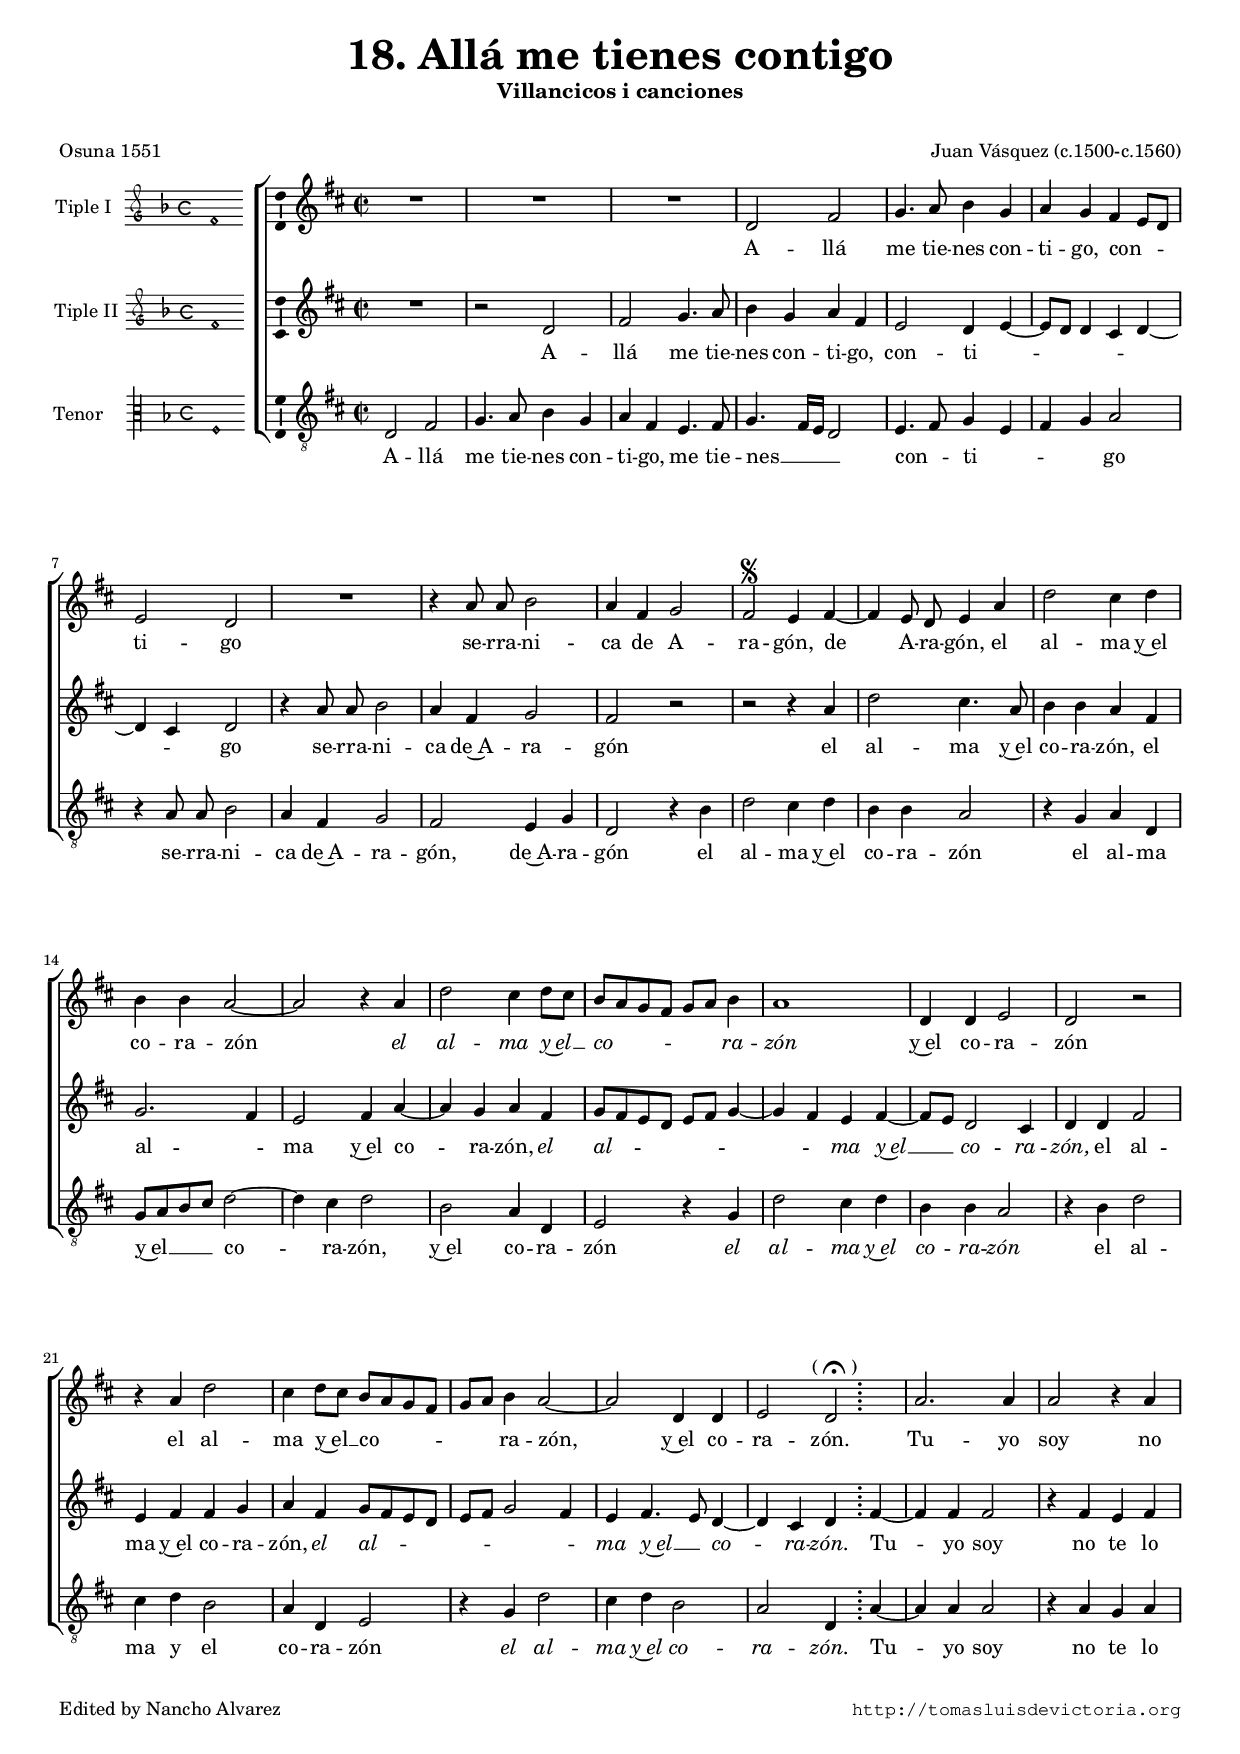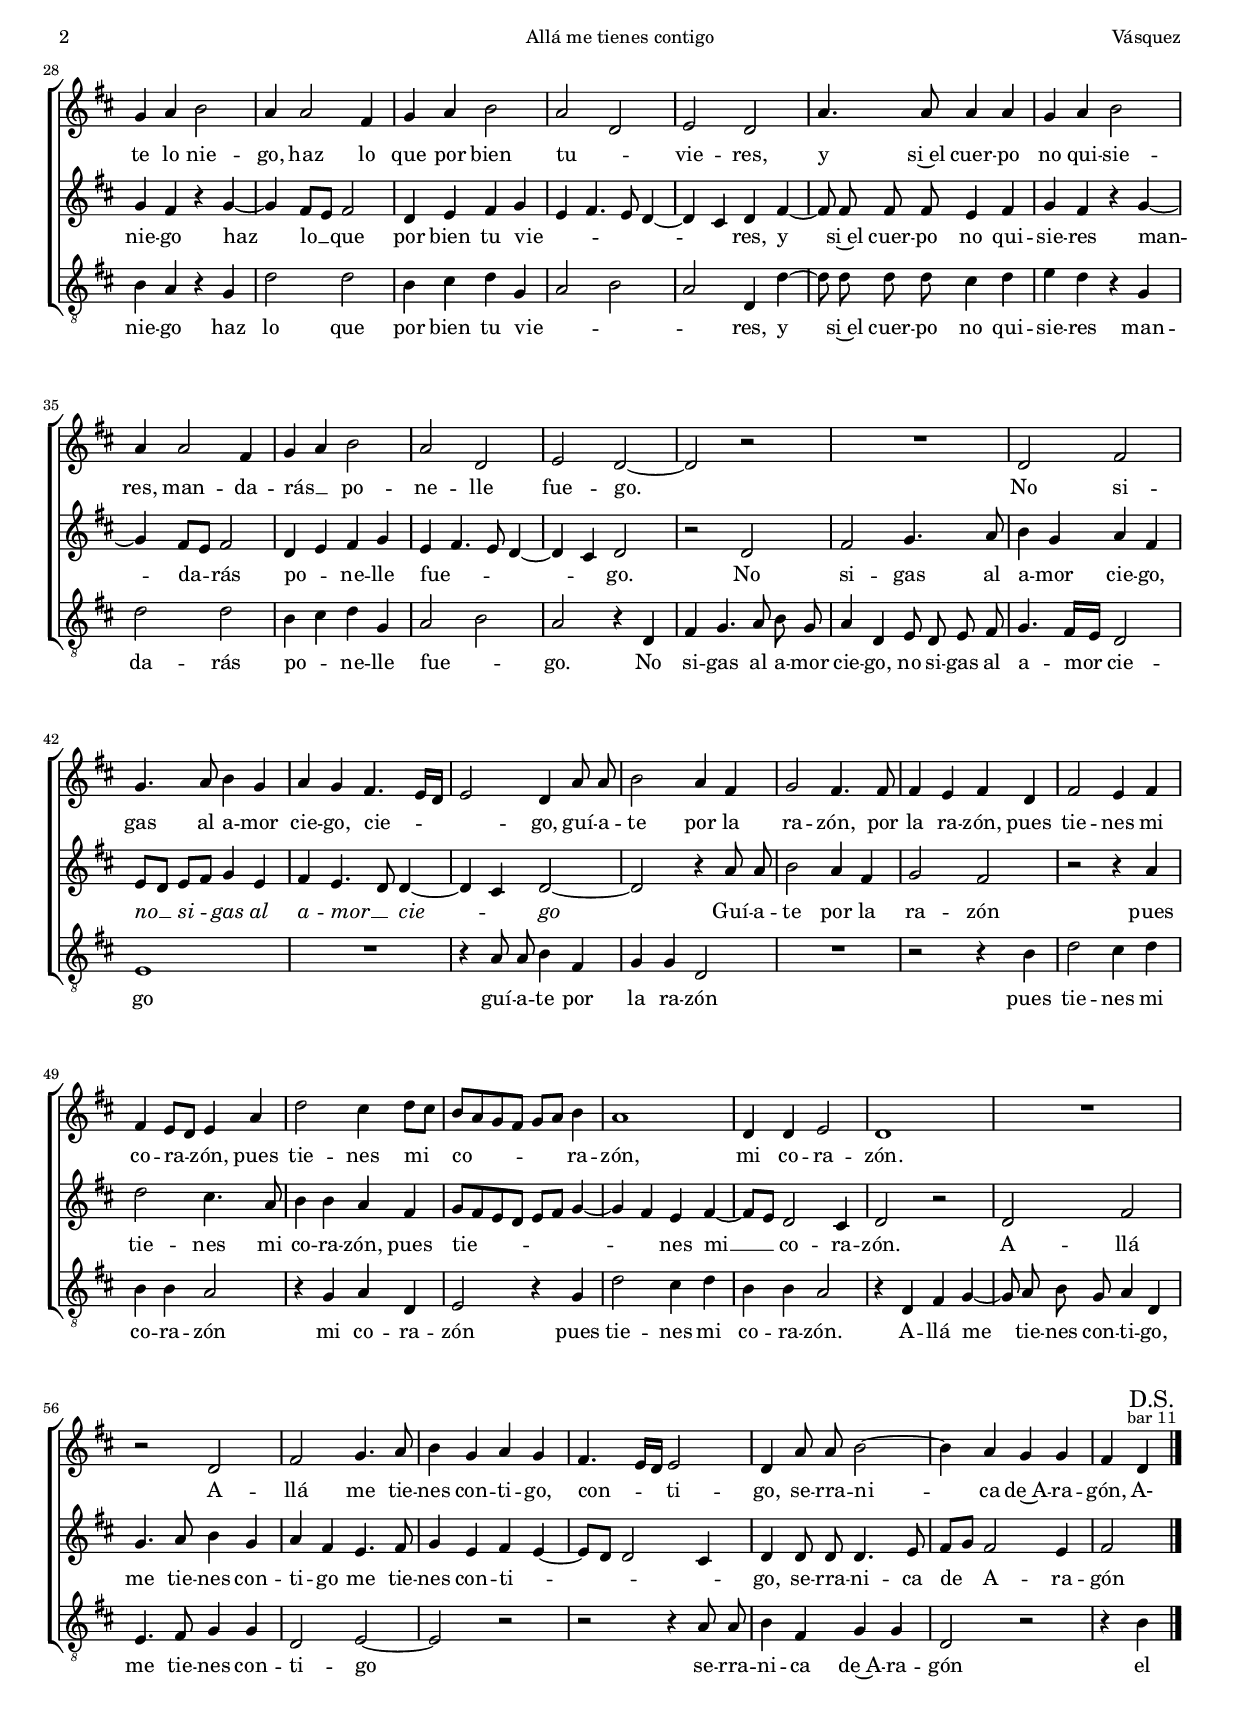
\version "2.18.0"

#(set-default-paper-size "a4")
#(set-global-staff-size 16.2)
#(ly:set-option 'point-and-click #f)
%mobile -s16.5 -i3.4

italicas=\override LyricText.font-shape = #'italic
rectas=\override LyricText.font-shape = #'upright
ss=\once \set suggestAccidentals = ##t
incipitwidth = 20
mtempo={\tempo 4 = 100}
mtempob={\tempo 4 = 50}

htitle="Allá me tienes contigo"
hcomposer="Vásquez"

\header {
	title=\markup{\fontsize #3 "18. Allá me tienes contigo"}
	subtitle="Villancicos i canciones"
	subsubtitle=\markup{\null \vspace #1 }
	composer="Juan Vásquez (c.1500-c.1560)"
        pdfauthor=\composer
	%opus="(-)"
	poet=\markup{"Osuna 1551"} % Villancicos i canciones de Iuan Vasquez a tres y a cuatro. Impreso por Juan de León
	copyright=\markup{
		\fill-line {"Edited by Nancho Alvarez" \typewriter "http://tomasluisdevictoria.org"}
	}
%	tagline=""
}

global={\key f \major \time 2/2 \skip 1*61 \skip 2
	\bar "|."
}


cantus=\relative c'{
	R1*3
	f2 a
	bes4. c8 d4 bes
	c bes a g8[ f]
	g2 f
	R1
	r4 c'8 c d2
	c4 a bes2
	s4*0^\segno
	a2 g4 a ~
	a4 g8 f g4 c
	f2 e4 f
	d d c2 ~
	c r4 c
	f2 e4 f8[ e]
	d[ c bes a] bes[ c] d4
	c1
	f,4 f g2
	f2 r
	r4 c' f2
	e4 f8[ e] d[ c bes a]
	bes[ c] d4 c2 ~
	c f,4 f
	g2 
	\once \override Score.TextScript X-offset = #-1.5
	f^\markup{"(" \musicglyph #"scripts.ufermata" ")" }
	c'2. c4
	c2 r4 c
	bes c d2
	c4 c2 a4
	bes c d2
	c f,
	g2 f
	c'4. c8 c4 c
	bes c d2
	c4 c2 a4
	bes c d2
	c f,
	g f ~
	f r
	R1
	f2 a
	bes4. c8 d4 bes
	c4 bes a4. g16[ f]
	g2 f4 c'8 c
	d2 c4 a
	bes2 a4. a8
	a4 g a f
	a2 g4 a
	a4 g8[ f] g4 c
	f2 e4 f8[ e]
	d8[ c bes a] bes8[ c] d4
	c1 
	f,4 f g2
	f1
	R1
	r2 f
	a2 bes4. c8
	d4 bes c bes
	a4. g16[ f] g2
	f4 c'8 c d2 ~
	d4 c4 bes4 bes
	a f
	\once \override Score.RehearsalMark.self-alignment-X = #right
	\mark \markup{\center-column{"D.S." \fontsize #-3 "bar 11" }}
}

tenor=\relative c'{
	R1
	r2 f
	a bes4. c8
	d4 bes c a
	g2 f4 g ~
	g8[ f] f4 e f ~
	f e f2
	r4 c'8 c d2
	c4 a bes2
	a2 r
	r r4 c
	f2 e4. c8
	d4 d c a
	bes2. a4
	g2 a4 c ~
	c4 bes c a
	bes8[ a g f] g[ a] bes4 ~
	bes a g a ~
	a8[ g] f2 e4
	f4 f a2
	g4 a a bes
	c a bes8[ a g f]
	g8[ a] bes2 a4
	g4 a4. g8 f4 ~
	f e 
	  f
	  \bar ";"
	  a4 ~
	a a a2
	r4 a g a
	bes a r4 bes ~
	bes4 a8[ g] a2
	f4 g a bes
	g a4. g8 f4 ~
	f4 e f a ~
	a8 a a a g4 a
	bes a r4 bes ~
	bes4 a8[ g] a2
	f4 g a bes
	g a4. g8 f4 ~
	f e f2
	r2 f
	a2 bes4. c8
	d4 bes c a
	g8[ f] g[ a] bes4 g
	a4 g4. f8 f4 ~
	f e f2 ~
	f r4 c'8 c
	d2 c4 a
	bes2 a
	r2 r4 c
	f2 e4. c8
	d4 d c a
	bes8[ a g f] g[ a] bes4 ~
	bes4 a g a ~
	a8[ g] f2 e4
	f2 r
	f2 a
	bes4. c8 d4 bes
	c a g4. a8
	bes4 g a g ~
	g8[ f] f2 e4
	f4 f8 f f4. g8
	a8[ bes] a2 g4
	a2
}

bassus=\relative c{
	f2 a
	bes4. c8 d4 bes
	c4 a g4. a8
	bes4. a16[ g] f2
	g4. a8 bes4 g
	a4 bes c2
	r4 c8 c d2
	c4 a bes2
	a g4 bes
	f2 r4 d'
	f2 e4 f
	d4 d c2
	r4 bes c f,
	bes8[ c d e] f2 ~
	f4 e f2
	d2 c4 f,
	g2 r4 bes 
	f'2 e4 f
	d d c2
	r4 d f2
	e4 f d2
	c4 f, g2
	r4 bes f'2
	e4 f d2
	c f,4 c' ~
	c4 c c2
	r4 c bes c
	d4 c r4 bes
	f'2 f
	d4 e f bes,
	c2 d
	c f,4 f' ~
	f8 f f f e4 f
	g f r4 bes,
	f'2 f
	d4 e f bes,
	c2 d
	c r4 f,
	a4 bes4. c8 d bes
	c4 f, g8 f g a
	bes4. a16[ g] f2
	g1
	R1
	r4 c8 c d4 a
	bes bes f2
	R1
	r2 r4 d'
	f2 e4 f
	d d c2
	r4 bes c f,
	g2 r4 bes
	f'2 e4 f
	d d c2
	r4 f, a bes ~
	bes8 c d bes c4 f,
	g4. a8 bes4 bes
	f2 g2 ~
	g r
	r r4 c8 c 
	d4 a bes bes
	f2 r
	r4 d' 
	
}

textocantus=\lyricmode{
A -- llá me tie -- nes con -- ti -- go,
con -- _ ti -- go
se -- rra -- ni -- ca de A -- ra -- gón,
de A -- ra -- gón,
el al -- ma y~el co -- ra -- zón
\italicas
el al -- ma y~el __ co -- _ ra -- zón
\rectas
y~el co -- ra -- zón
el al -- ma y~el __ co -- _ ra -- zón,
y~el co -- ra -- zón.
Tu -- yo soy no te lo nie -- go,
haz lo que por bien tu -- _ vie -- res,
y si~el cuer -- po no qui -- sie -- res,
man -- da -- rás __ _ po -- ne -- lle fue -- go.
No si -- gas al a -- mor cie -- go,
cie -- _ _ go,
guí -- a -- te por la ra -- zón,
por la ra -- zón,
pues tie -- nes mi co -- ra -- zón,
pues tie -- nes mi co -- _ ra -- zón,
mi co -- ra -- zón.
A -- llá me tie -- nes con -- ti -- go,
con -- _ ti -- go,
se -- rra -- ni -- ca
de~A -- ra -- gón, A-
}

textotenor=\lyricmode{
A -- llá me tie -- nes con -- ti -- go,
con -- ti -- _ _ _ _ _ go
se -- rra -- ni -- ca de~A -- ra -- gón
el al -- ma y~el co -- ra -- zón,
el al -- _ ma y~el co -- ra -- zón,
\italicas
el al -- _ _ _ ma y~el __ co -- ra -- zón,
\rectas
el al -- ma y~el co -- ra -- zón,
\italicas
el al -- _ _ _ ma y~el __ _ co -- ra -- zón.
\rectas
Tu -- yo soy no te lo nie -- go
haz lo __ que por bien tu vie -- _ _ _ _ _ res,
y si~el cuer -- po no qui -- sie -- res
man -- da -- rás po -- _ ne -- lle fue -- _ _ _ _ go.
No si -- gas al a -- mor cie -- go,
\italicas
no __ si -- gas al a -- mor __ _ cie -- _ go
\rectas
Guí -- a -- te por la ra -- zón
pues tie -- nes mi co -- ra -- zón,
pues tie -- _ _ _ nes mi __ co -- ra -- zón.
A -- llá me tie -- nes con -- ti -- go
me tie -- nes con -- ti -- _ _ _ go,
se -- rra -- ni -- ca de A -- ra -- gón
}

textobassus=\lyricmode{
A -- llá me tie -- nes con -- ti -- go,
me tie -- nes __ _ _ con -- _ ti -- _ _ _ go
se -- rra -- ni -- ca de~A -- ra -- gón,
de~A -- ra -- gón
el al -- ma y~el co -- ra -- zón
el al -- ma y~el __ co -- ra -- zón,
y~el co -- ra -- zón
\italicas
el al -- ma y~el co -- ra -- zón
\rectas
el al -- ma y el co -- ra -- zón
\italicas
el al -- ma y~el co -- ra -- zón.
\rectas
Tu -- yo soy no te lo nie -- go
haz lo que por bien tu vie -- _ _ _ res,
y si~el cuer -- po no qui -- sie -- res
man -- da -- rás po -- _ ne -- lle fue -- _ go.
No si -- gas al a -- mor cie -- go,
no si -- gas al a -- mor cie -- go
guí -- a -- te por la ra -- zón
pues tie -- nes mi co -- ra -- zón
mi co -- ra -- zón
pues tie -- nes mi co -- ra -- zón.
A -- llá me tie -- nes con -- ti -- go,
me tie -- nes con -- ti -- go
se -- rra -- ni -- ca de~A -- ra -- gón
el
}


incipitcantus=\markup{
	\score{
		{ 
		\set Staff.instrumentName="Tiple I  "
		\override NoteHead.style = #'neomensural
		\override Staff.TimeSignature.style = #'neomensural
		\cadenzaOn 
		\clef "petrucci-g"
		\key f \major
		\time 4/4
                f'1
		} 

	\layout { line-width=\incipitwidth indent = 0 }
	}
}

incipittenor=\markup{
	\score{
		{ 
		\set Staff.instrumentName="Tiple II " % tenor
		\override NoteHead.style = #'neomensural 
		\override Staff.TimeSignature.style = #'neomensural
		\cadenzaOn 
		\clef "petrucci-g"
		\key f \major
		\time 4/4
                f'1
		} 
	\layout { line-width=\incipitwidth indent=0 }
	}
}

incipitbassus=\markup{
	\score{
		{ 
		\set Staff.instrumentName="Tenor    " % Baxo
		\override NoteHead.style = #'neomensural
		\override Staff.TimeSignature.style = #'neomensural
		\cadenzaOn 
		\clef "petrucci-c3"
		\key f \major
		\time 4/4
                f1
		} 
	\layout { line-width=\incipitwidth indent = 0 }
	}
}

%\layout {
%       \context {\Voice
%               \remove Ligature_bracket_engraver
%               \consists Mensural_ligature_engraver
%       }
%       line-width=\incipitwidth
%       indent = 0
%}

\score {\transpose f d {
\new ChoirStaff<<

	\new Staff <<\global
	\new Voice="v1" {
		\set Staff.instrumentName=\incipitcantus
		\clef "treble"
		\cantus }
	\new Lyrics \lyricsto "v1" {\textocantus }
	>>
	
	\new Staff <<\global
	\new Voice="v3" {
		\set Staff.instrumentName=\incipittenor
		\clef "treble"
		\tenor }
	\new Lyrics \lyricsto "v3" {\textotenor }
	>>

	\new Staff <<\global
	\new Voice="v4" {
		\set Staff.instrumentName=\incipitbassus
		\clef "G_8"
		\bassus }
	\new Lyrics \lyricsto "v4" {\textobassus }
	>>
	
>>

	} % transpose

\layout{ 
	\context {\Lyrics 
		\override VerticalAxisGroup.staff-affinity = #UP
		\override VerticalAxisGroup.nonstaff-relatedstaff-spacing =
			#'((basic-distance . 0) (minimum-distance . 0) (padding . 1))
		\override LyricText.font-size = #1.2
		\override LyricHyphen.minimum-distance = #0.5
	}
	\context {\Score 
		tempoHideNote = ##t
		\override BarNumber.padding = #2 
	}
	\context {\Voice 
		%melismaBusyProperties = #'()
		autoBeaming = ##f
	}
	\context {\Staff 
                %\RemoveEmptyStaves
                %\override VerticalAxisGroup.remove-first = ##t
		\override VerticalAxisGroup.staff-staff-spacing =
			#'((basic-distance . 11) (minimum-distance . 0) (padding . 1))
		\consists Ambitus_engraver 
		\override LigatureBracket.padding = #1
	}
}

%\midi { \mtempo }

}


\paper{
	evenHeaderMarkup=\markup  \fill-line { \fromproperty #'page:page-number-string \htitle \hcomposer }
	oddHeaderMarkup= \markup  \fill-line { \on-the-fly #not-first-page \hcomposer \on-the-fly #not-first-page \htitle \on-the-fly #not-first-page \fromproperty #'page:page-number-string }
	%system-count=20
	%page-count = 8
	ragged-last-bottom = ##f
	indent=3.5\cm
	system-system-spacing =
	#'((basic-distance . 20) (minimum-distance . 0) (padding . 5))
	top-system-spacing = % header
	#'((basic-distance . 10) (minimum-distance . 0) (padding . 0))
	last-bottom-spacing = % footer
	#'((basic-distance . 12) (minimum-distance . 0) (padding . 0))
	markup-system-spacing.padding = #1.5
}
